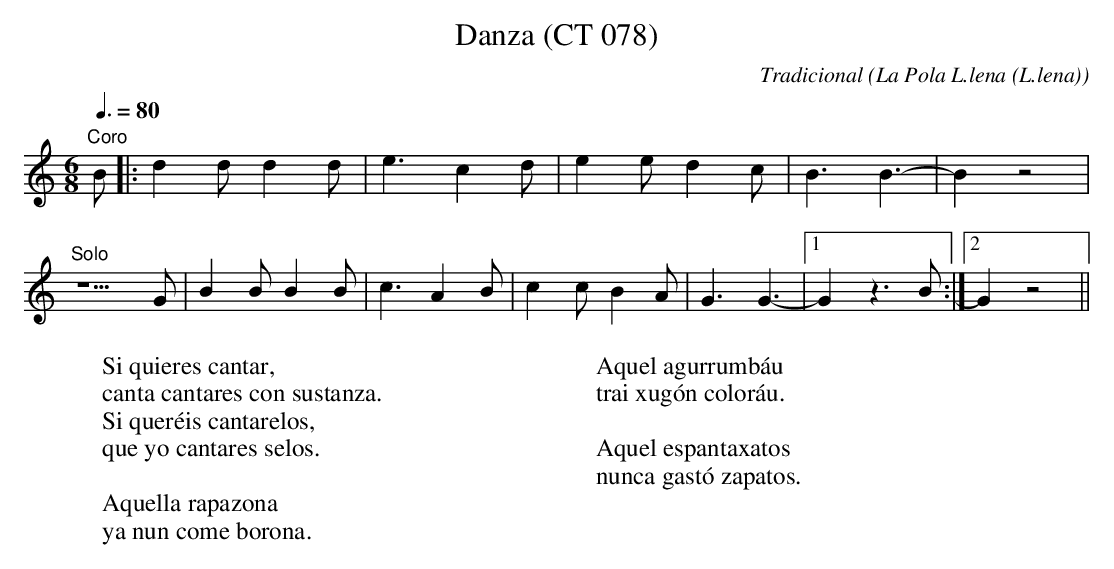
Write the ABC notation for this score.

X:1
T:Danza (CT 078)
C:Tradicional
O:La Pola L.lena (L.lena)
M:6/8
L:1/8
Q:3/8=80
W:Si quieres cantar,
W:canta cantares con sustanza.
W:Si queréis cantarelos,
W:que yo cantares selos.
W:
W:Aquella rapazona
W:ya nun come borona.
W:
W:Aquel agurrumbáu
W:trai xugón coloráu.
W:
W:Aquel espantaxatos
W:nunca gastó zapatos.
K:C
"Coro"B|:d2d d2d|e3 c2d|e2e d2c|B3 B3-|B2 z4|
"Solo"z5 G|B2B B2B|c3 A2B|c2c B2A|G3 G3-|[1 G2z3 B:|[2 G2 z4||
